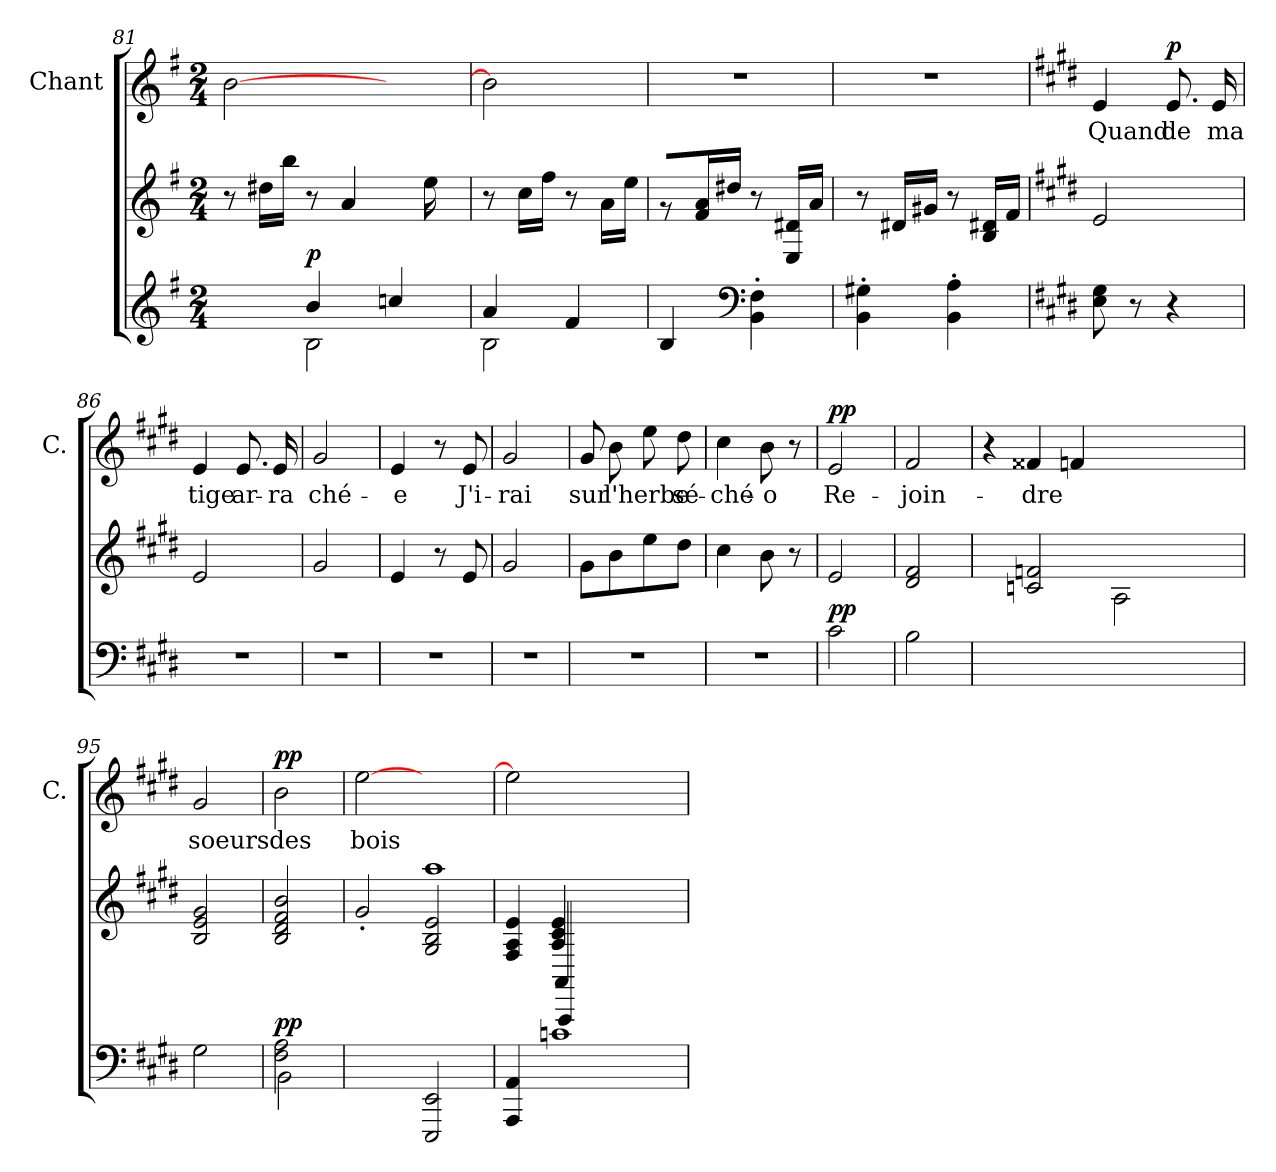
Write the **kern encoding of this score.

**kern	**dynam	**kern	**kern	**text	**dynam
*part3	*part3	*part2	*part1	*part1	*part1
*staff3	*staff3	*staff2	*staff1	*staff1	*staff1
*	*	*	*I"Chant	*	*
*	*	*	*I'C.	*	*
*clefG2	*	*clefG2	*clefG2	*	*
*k[f#]	*	*k[f#]	*k[f#]	*	*
*M2/4	*	*M2/4	*M2/4	*	*
=81	=81	=81	=81	=81	=81
*^	*	*^	*	*	*
4ryy	4ryy	.	8r	4ryy	[2bi\	.	.
.	.	.	16dd#Xi\LL	.	.	.	.
.	.	.	16bbi\JJ	.	.	.	.
!	!	!LO:DY:a	!	!	!	!	!
4bj/	2BZ\	p	8r	8ryy	.	.	.
.	.	.	4aV/	16ryy	.	.	.
.	.	.	.	16ryy	.	.	.
4ccnj/	.	.	.	8ryy	4ryy	.	.
.	.	.	8ryy	16eeN\	.	.	.
.	.	.	.	16ryy	.	.	.
*	*	*	*v	*v	*	*	*
=82	=82	=82	=82	=82	=82	=82
4aj/	2BZ\	.	8r	2bi\]	.	.
.	.	.	16cci\LL	.	.	.
.	.	.	16ff#i\JJ	.	.	.
4f#j/	.	.	8r	.	.	.
.	.	.	16ai\LL	.	.	.
.	.	.	16eei\JJ	.	.	.
*v	*v	*	*	*	*	*
=83	=83	=83	=83	=83	=83
4Bj/	.	8r	2r	.	.
.	.	16f#i/ 16ai/JJ	.	.	.
.	.	16dd#Xi/JJ	.	.	.
*clefF4	*	*	*	*	*
4BBj'>\ 4F#j'>\	.	8r	.	.	.
.	.	16Ei/ 16d#Xi/LL	.	.	.
.	.	16ai/JJ	.	.	.
!!LO:LB:g=z
=84	=84	=84	=84	=84	=84
4BBj'>\ 4G#Xj'>\	.	8r	2r	.	.
.	.	16d#Xi/LL	.	.	.
.	.	16g#Xi/JJ	.	.	.
4BBj'>\ 4Aj'>\	.	8r	.	.	.
.	.	16Bi/ 16d#Xi/LL	.	.	.
.	.	16f#i/JJ	.	.	.
=85	=85	=85	=85	=85	=85
*k[f#c#g#d#]	*	*k[f#c#g#d#]	*k[f#c#g#d#]	*	*
8G#j\ 8Ej\	.	2ei/	4ei/	Quand	.
8r	.	.	.	.	.
!	!	!	!	!	!LO:DY:a
4r	.	.	8.ei/	de	p
.	.	.	16ei/	ma	.
=86	=86	=86	=86	=86	=86
2r	.	2ei/	4ei/	tige	.
.	.	.	8.ei/	ar-	.
.	.	.	16ei/	ra	.
=87	=87	=87	=87	=87	=87
2r	.	2g#i/	2g#i/	ché-	.
=88	=88	=88	=88	=88	=88
2r	.	4ei/	4ei/	e	.
.	.	8r	8r	.	.
.	.	8ei/	8ei/	J'i-	.
=89	=89	=89	=89	=89	=89
2r	.	2g#i/	2g#i/	rai	.
=90	=90	=90	=90	=90	=90
2r	.	8g#i\L	8g#i/	sur	.
.	.	8bi\	8bi\	l'herbe	.
.	.	8eei\	8eei\	.	.
.	.	8dd#i\J	8dd#i\	sé-	.
!!LO:LB:g=z
=91	=91	=91	=91	=91	=91
2r	.	4cc#i\	4cc#i\	ché-	.
.	.	8bi\	8bi\	o	.
.	.	8r	8r	.	.
=92	=92	=92	=92	=92	=92
!	!LO:DY:a	!	!	!	!LO:DY:a
2c#j\	pp	2ei/	2ei/	Re-	pp
=93	=93	=93	=93	=93	=93
2Bj\	.	2f#i/ 2d#i/	2f#i/	join-	.
=94	=94	=94	=94	=94	=94
*	*	*^	*	*	*
2ryy	.	4ryy	2ryy	4r	.	.
.	.	2fV/ 2cV/	.	4f##Xi/	dre	.
2ryy	.	.	4ryy	4fV/	.	.
.	.	4ryy	2AZ\	2.ryy	.	.
2ryy	.	2ryy	.	.	.	.
.	.	.	4ryy	.	.	.
*	*	*v	*v	*	*	*
=95	=95	=95	=95	=95	=95
2G#j\	.	2g#i/ 2ei/ 2Bi/	2g#i/	soeurs	.
=96	=96	=96	=96	=96	=96
*^	*	*	*	*	*
!	!	!LO:DY:a	!	!	!	!LO:DY:a
2F#j\ 2Aj\	2BBZ\	pp	2bi/ 2f#i/ 2d#i/ 2Bi/	2bi\	des	pp
*v	*v	*	*	*	*	*
=97	=97	=97	=97	=97	=97
*	*	*^	*	*	*
2ryy	.	2g#'>i/	2ryy	[2eei\	bois	.
!	!	!LO:N:vis=1	!	!	!	!
2EEj/ 2EEEj/	.	2aaV/	2eZ/ 2BZ/ 2G#Z/	2ryy	.	.
=98	=98	=98	=98	=98	=98	=98
*	*	*	*^	*	*	*
4AAj/ 4AAAj/	.	4F#i/ 4Ai/ 4ei/	4ryy	4ryy	2eei\]	.	.
!LO:N:vis=1	!	!	!	!	!	!	!
2cZ/	.	4Ai/ 4c#i/ 4ei/	4AAZ/	4AAAN/	.	.	.
.	.	2ryy	2ryy	2ryy	2ryy	.	.
4ryy	.	.	.	.	.	.	.
*	*	*v	*v	*v	*	*	*
=	=	=	=	=	=
*-	*-	*-	*-	*-	*-
